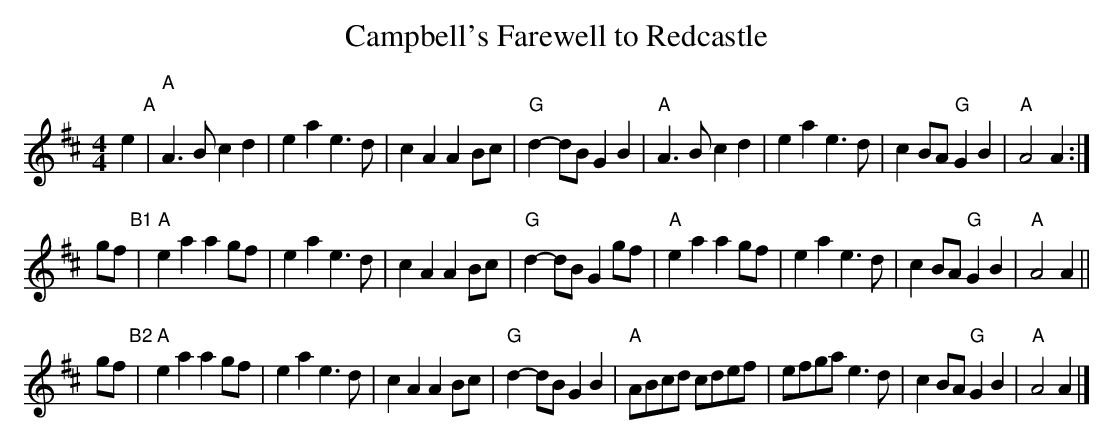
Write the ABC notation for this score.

X:1
T: Campbell's Farewell to Redcastle
M: 4/4
L: 1/4
K: AMix
e "A"|\
"A"A>B cd | ea e>d | cA AB/c/ |"G"d-d/B/ GB |\
"A"A>B cd | ea e>d | cB/A/ "G"GB | "A"A2 A :|
g/f/ "B1"|\
"A"ea ag/f/ | ea e>d | cA AB/c/ |"G"d-d/B/ Gg/f/ |\
"A"ea ag/f/ | ea e>d | cB/A/ "G"GB | "A"A2 A ||
g/f/ "B2"|\
"A"ea ag/f/ | ea e>d | cA AB/c/ |"G"d-d/B/ GB |\
"A"A/B/c/d/ c/d/e/f/ | e/f/g/a/ e>d | cB/A/ "G"GB | "A"A2 A |]
